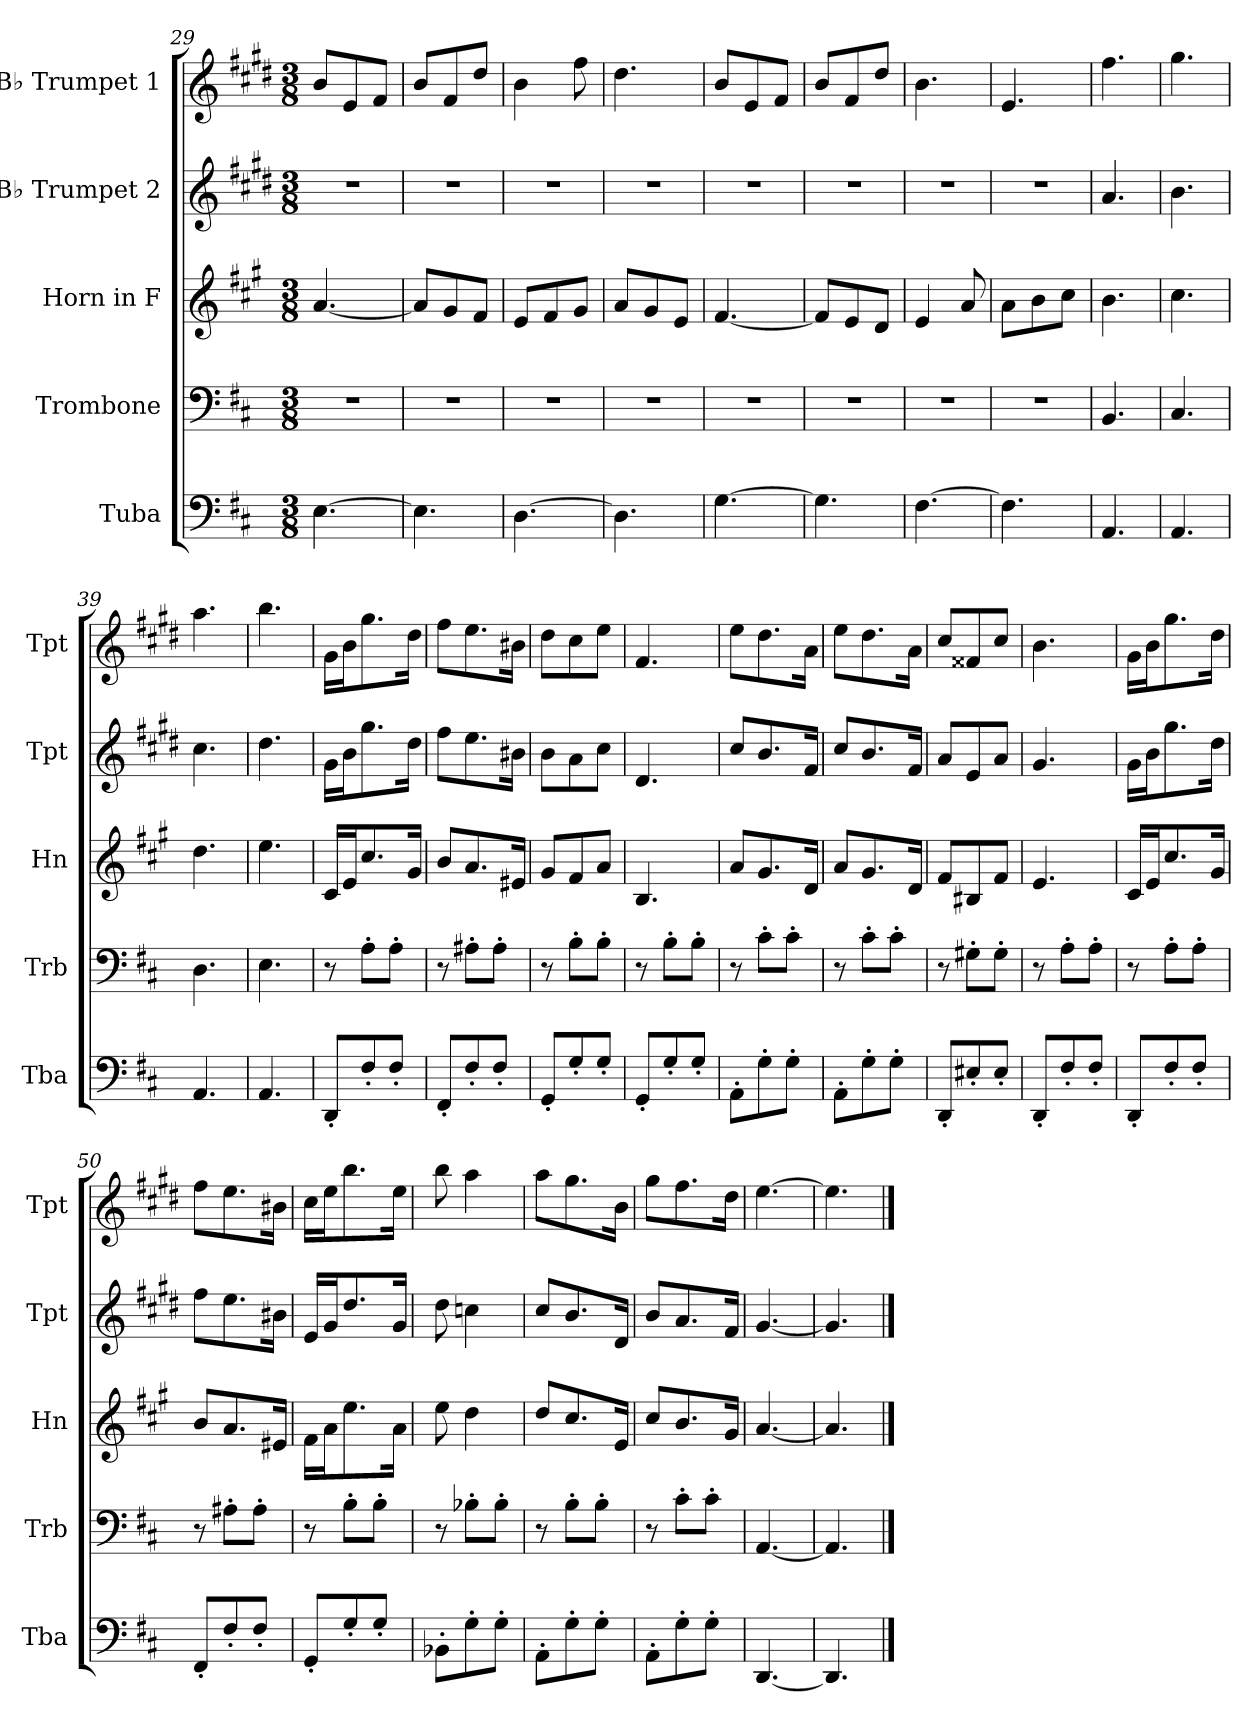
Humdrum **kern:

**kern	**kern	**kern	**kern	**kern
*part5	*part4	*part3	*part2	*part1
*staff5	*staff4	*staff3	*staff2	*staff1
*I"Tuba	*I"Trombone	*I"Horn in F	*I"B♭ Trumpet 2	*I"B♭ Trumpet 1
*I'Tba	*I'Trb	*I'Hn	*I'Tpt	*I'Tpt
*clefF4	*clefF4	*clefG2	*clefG2	*clefG2
*	*	*ITrd4c7	*ITrd1c2	*ITrd1c2
*k[f#c#]	*k[f#c#]	*k[f#c#]	*k[f#c#]	*k[f#c#]
*M3/8	*M3/8	*M3/8	*M3/8	*M3/8
=29	=29	=29	=29	=29
[4.E\	4.r	[4.d/	4.r	8a/L
.	.	.	.	8d/
.	.	.	.	8e/J
=30	=30	=30	=30	=30
4.E\]	4.r	8d/L]	4.r	8a/L
.	.	8c#/	.	8e/
.	.	8B/J	.	8cc#/J
=31	=31	=31	=31	=31
[4.D\	4.r	8A/L	4.r	4a\
.	.	8B/	.	.
.	.	8c#/J	.	8ee\
=32	=32	=32	=32	=32
4.D\]	4.r	8d/L	4.r	4.cc#\
.	.	8c#/	.	.
.	.	8A/J	.	.
=33	=33	=33	=33	=33
[4.G\	4.r	[4.B/	4.r	8a/L
.	.	.	.	8d/
.	.	.	.	8e/J
=34	=34	=34	=34	=34
4.G\]	4.r	8B/L]	4.r	8a/L
.	.	8A/	.	8e/
.	.	8G/J	.	8cc#/J
!!LO:PB:g=z
=35	=35	=35	=35	=35
[4.F#\	4.r	4A/	4.r	4.a\
.	.	8d/	.	.
=36	=36	=36	=36	=36
4.F#\]	4.r	8d\L	4.r	4.d/
.	.	8e\	.	.
.	.	8f#\J	.	.
=37	=37	=37	=37	=37
4.AA/	4.BB/	4.e\	4.g/	4.ee\
=38	=38	=38	=38	=38
4.AA/	4.C#/	4.f#\	4.a\	4.ff#\
=39	=39	=39	=39	=39
4.AA/	4.D\	4.g\	4.b\	4.gg\
=40	=40	=40	=40	=40
4.AA/	4.E\	4.a\	4.cc#\	4.aa\
=41	=41	=41	=41	=41
8DD'/L	8r	16F#/LL	16f#\LL	16f#\LL
.	.	16A/J	16a\J	16a\J
8F#'/	8A'\L	8.f#/	8.ff#\	8.ff#\
8F#'/J	8A'\J	.	.	.
.	.	16c#/Jk	16cc#\Jk	16cc#\Jk
=42	=42	=42	=42	=42
8FF#'/L	8r	8e/L	8ee\L	8ee\L
8F#'/	8A#X'\L	8.d/	8.dd\	8.dd\
8F#'/J	8A#'\J	.	.	.
.	.	16A#X/Jk	16a#X\Jk	16a#X\Jk
=43	=43	=43	=43	=43
8GG'/L	8r	8c#/L	8a\L	8cc#\L
8G'/	8B'\L	8B/	8g\	8b\
8G'/J	8B'\J	8d/J	8b\J	8dd\J
=44	=44	=44	=44	=44
8GG'/L	8r	4.E/	4.c#/	4.e/
8G'/	8B'\L	.	.	.
8G'/J	8B'\J	.	.	.
=45	=45	=45	=45	=45
8AA'\L	8r	8d/L	8b/L	8dd\L
8G'\	8c#'\L	8.c#/	8.a/	8.cc#\
8G'\J	8c#'\J	.	.	.
.	.	16G/Jk	16e/Jk	16g\Jk
!!LO:LB:g=z
=46	=46	=46	=46	=46
8AA'\L	8r	8d/L	8b/L	8dd\L
8G'\	8c#'\L	8.c#/	8.a/	8.cc#\
8G'\J	8c#'\J	.	.	.
.	.	16G/Jk	16e/Jk	16g\Jk
=47	=47	=47	=47	=47
8DD'/L	8r	8B/L	8g/L	8b/L
8E#X'/	8G#X'\L	8E#X/	8d/	8e#X/
8E#'/J	8G#'\J	8B/J	8g/J	8b/J
=48	=48	=48	=48	=48
8DD'/L	8r	4.A/	4.f#/	4.a\
8F#'/	8A'\L	.	.	.
8F#'/J	8A'\J	.	.	.
=49	=49	=49	=49	=49
8DD'/L	8r	16F#/LL	16f#\LL	16f#\LL
.	.	16A/J	16a\J	16a\J
8F#'/	8A'\L	8.f#/	8.ff#\	8.ff#\
8F#'/J	8A'\J	.	.	.
.	.	16c#/Jk	16cc#\Jk	16cc#\Jk
=50	=50	=50	=50	=50
8FF#'/L	8r	8e/L	8ee\L	8ee\L
8F#'/	8A#X'\L	8.d/	8.dd\	8.dd\
8F#'/J	8A#'\J	.	.	.
.	.	16A#X/Jk	16a#X\Jk	16a#X\Jk
=51	=51	=51	=51	=51
8GG'/L	8r	16B\LL	16d/LL	16b\LL
.	.	16d\J	16f#/J	16dd\J
8G'/	8B'\L	8.a\	8.cc#/	8.aa\
8G'/J	8B'\J	.	.	.
.	.	16d\Jk	16f#/Jk	16dd\Jk
=52	=52	=52	=52	=52
8BB-X'\L	8r	8a\	8cc#\	8aa\
8G'\	8B-X'\L	4g\	4b-X\	4gg\
8G'\J	8B-'\J	.	.	.
=53	=53	=53	=53	=53
8AA'\L	8r	8g/L	8b/L	8gg\L
8G'\	8B'\L	8.f#/	8.a/	8.ff#\
8G'\J	8B'\J	.	.	.
.	.	16A/Jk	16c#/Jk	16a\Jk
!!LO:PB:g=z
=54	=54	=54	=54	=54
8AA'\L	8r	8f#/L	8a/L	8ff#\L
8G'\	8c#'\L	8.e/	8.g/	8.ee\
8G'\J	8c#'\J	.	.	.
.	.	16c#/Jk	16e/Jk	16cc#\Jk
=55	=55	=55	=55	=55
[4.DD/	[4.AA/	[4.d/	[4.f#/	[4.dd\
=56	=56	=56	=56	=56
4.DD/]	4.AA/]	4.d/]	4.f#/]	4.dd\]
==	==	==	==	==
*-	*-	*-	*-	*-
